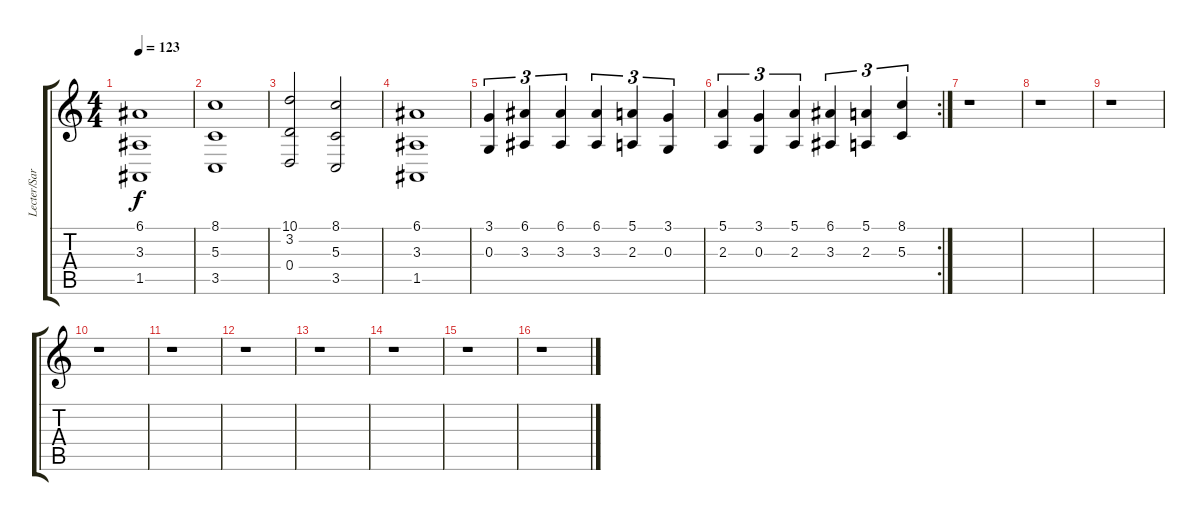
\track ("Lecter/Sarah (Keyb/Choir)" "Lecter/Sar") {instrument pad4choir}
\staff {score tabs}
\tuning (E4 B3 G3 D3 A2 D2) {hide}
\ts (4 4)
\tempo 123
\clef g2
\ks c
(6.1 3.3 1.5).1{dy f} |
(8.1 5.3 3.5).1 |
(10.1 3.2 0.4).2 (8.1 5.3 3.5).2 |
(6.1 3.3 1.5).1 |
(3.1 0.3).4{tu (3 2)} (6.1 3.3).4{tu (3 2)} (6.1 3.3).4{tu (3 2)} (6.1 3.3).4{tu (3 2)} (5.1 2.3).4{tu (3 2)} (3.1 0.3).4{tu (3 2)} |
\rc 2
(5.1 2.3).4{tu (3 2)} (3.1 0.3).4{tu (3 2)} (5.1 2.3).4{tu (3 2)} (6.1 3.3).4{tu (3 2)} (5.1 2.3).4{tu (3 2)} (8.1 5.3).4{tu (3 2)} |
r.1 |
r.1 |
r.1 |
r.1 |
r.1 |
r.1 |
r.1 |
r.1 |
r.1 |
r.1
